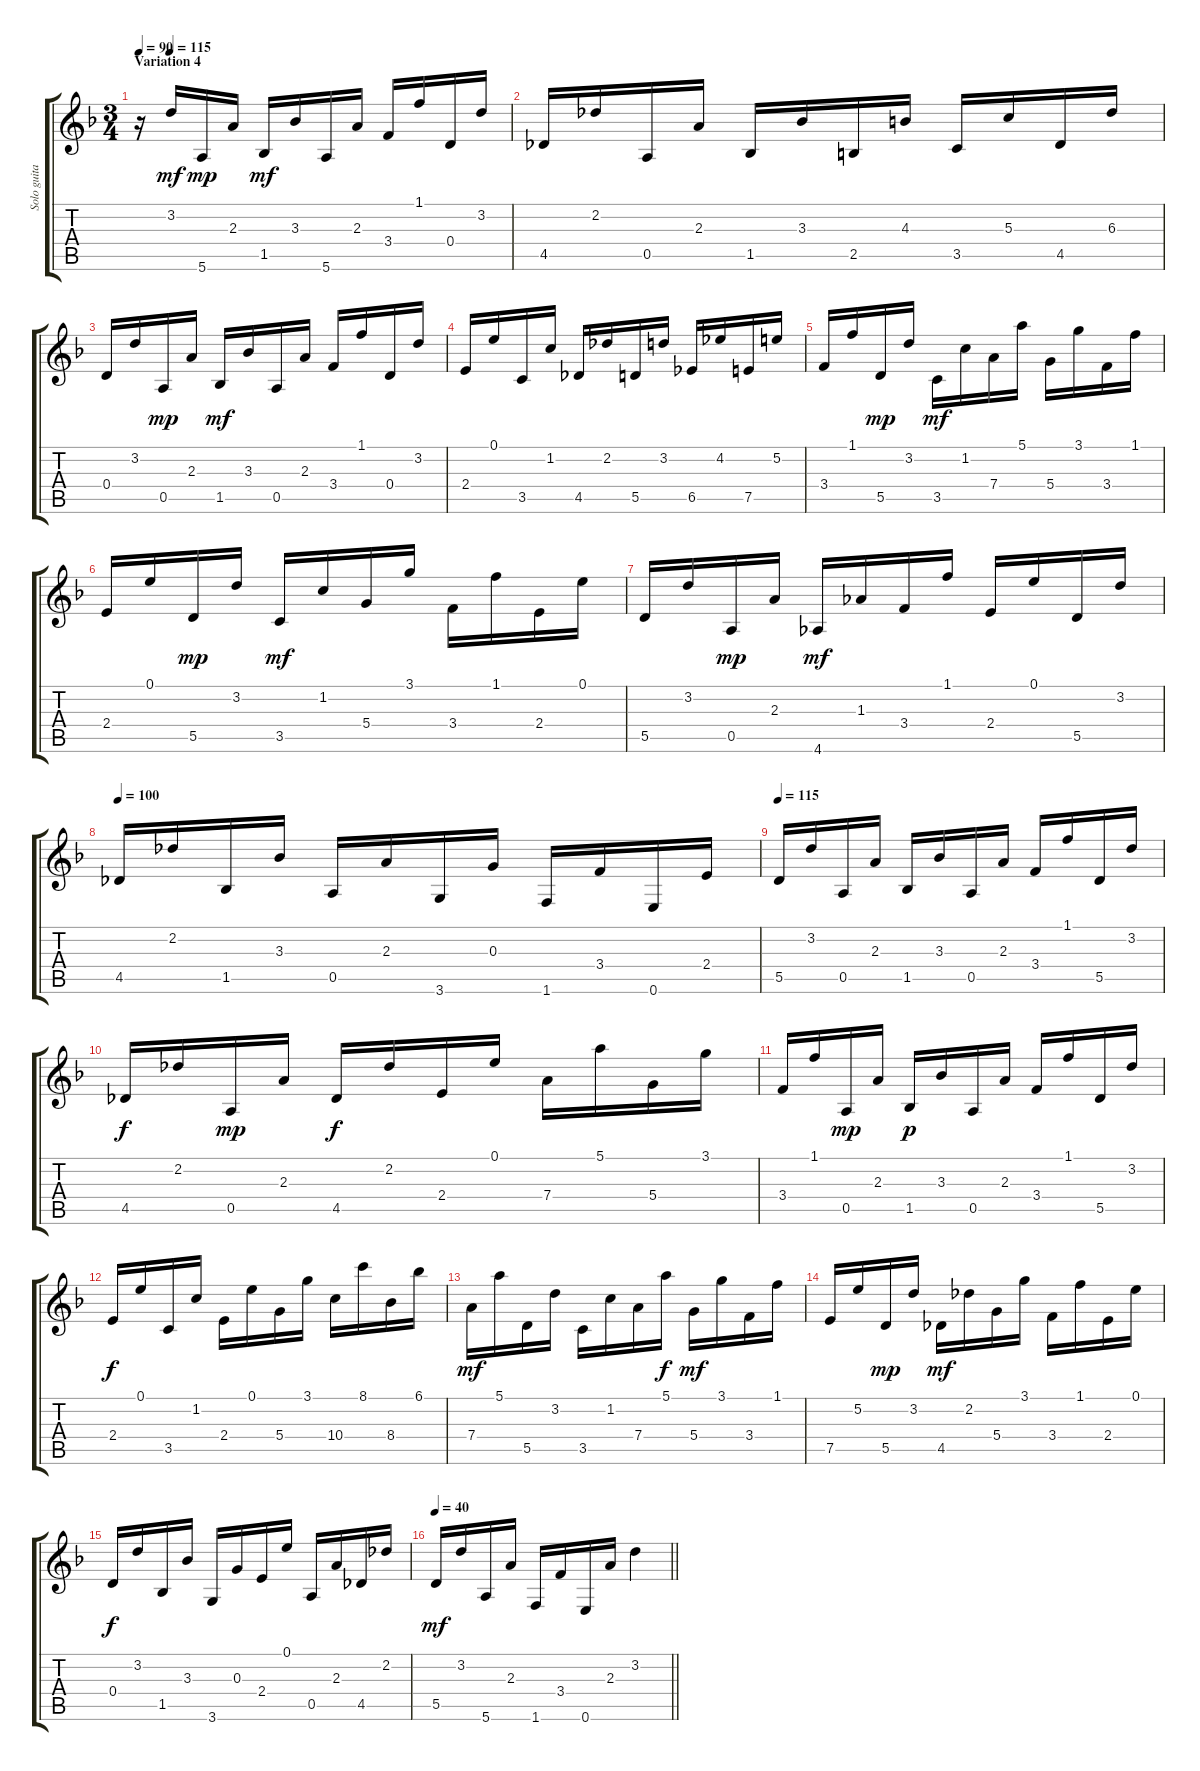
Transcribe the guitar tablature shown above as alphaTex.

\track ("Solo guitar" "Solo guita") {instrument acousticguitarnylon}
\staff {score tabs}
\tuning (E4 B3 G3 D3 A2 E2) {hide}
\ts (3 4)
\section ("" "Variation 4")
\tempo 90
\tempo (115 0.08333333333333333)
\clef g2
\ks dminor
r.16{dy mf volume 10} 3.2.16 5.6.16{dy mp} 2.3.16 1.5.16{dy mf} 3.3.16 5.6.16 2.3.16 3.4.16 1.1.16 0.4.16 3.2.16 |
4.5.16 2.2.16 0.5.16{volume 16} 2.3.16 1.5.16 3.3.16 2.5.16 4.3.16 3.5.16 5.3.16 4.5.16 6.3.16 |
0.4.16{volume 10} 3.2.16 0.5.16{dy mp} 2.3.16 1.5.16{dy mf} 3.3.16 0.5.16 2.3.16 3.4.16 1.1.16 0.4.16 3.2.16 |
2.4.16 0.1.16 3.5.16 1.2.16 4.5.16{volume 16} 2.2.16 5.5.16 3.2.16 6.5.16 4.2.16 7.5.16 5.2.16 |
3.4.16 1.1.16{volume 13} 5.5.16{dy mp} 3.2.16 3.5.16{dy mf} 1.2.16 7.4.16 5.1.16 5.4.16 3.1.16 3.4.16 1.1.16 |
2.4.16 0.1.16 5.5.16{dy mp} 3.2.16 3.5.16{dy mf} 1.2.16 5.4.16 3.1.16 3.4.16 1.1.16 2.4.16 0.1.16 |
5.5.16 3.2.16 0.5.16{dy mp} 2.3.16 4.6.16{dy mf} 1.3.16 3.4.16 1.1.16 2.4.16 0.1.16 5.5.16 3.2.16 |
\tempo 100
4.5.16 2.2.16 1.5.16 3.3.16 0.5.16 2.3.16 3.6.16 0.3.16 1.6.16 3.4.16 0.6.16 2.4.16 |
\tempo 115
5.5.16 3.2.16 0.5.16 2.3.16 1.5.16 3.3.16 0.5.16 2.3.16 3.4.16 1.1.16 5.5.16 3.2.16 |
4.5.16{dy f} 2.2.16 0.5.16{dy mp} 2.3.16 4.5.16{dy f} 2.2.16 2.4.16 0.1.16 7.4.16 5.1.16 5.4.16 3.1.16 |
3.4.16 1.1.16 0.5.16{dy mp} 2.3.16 1.5.16{dy p} 3.3.16 0.5.16 2.3.16 3.4.16 1.1.16 5.5.16 3.2.16 |
2.4.16{dy f} 0.1.16 3.5.16 1.2.16 2.4.16 0.1.16 5.4.16 3.1.16 10.4.16 8.1.16 8.4.16 6.1.16 |
7.4.16{dy mf} 5.1.16 5.5.16 3.2.16 3.5.16 1.2.16 7.4.16 5.1.16{dy f} 5.4.16{dy mf} 3.1.16 3.4.16 1.1.16 |
7.5.16 5.2.16 5.5.16{dy mp} 3.2.16 4.5.16{dy mf} 2.2.16 5.4.16 3.1.16 3.4.16 1.1.16 2.4.16 0.1.16 |
0.4.16{dy f} 3.2.16 1.5.16 3.3.16 3.6.16 0.3.16 2.4.16 0.1.16 0.5.16 2.3.16 4.5.16 2.2.16 |
\tempo 40
\barLineRight lightlight
5.5.16{dy mf} 3.2.16 5.6.16 2.3.16 1.6.16 3.4.16 0.6.16 2.3.16 3.2.4
